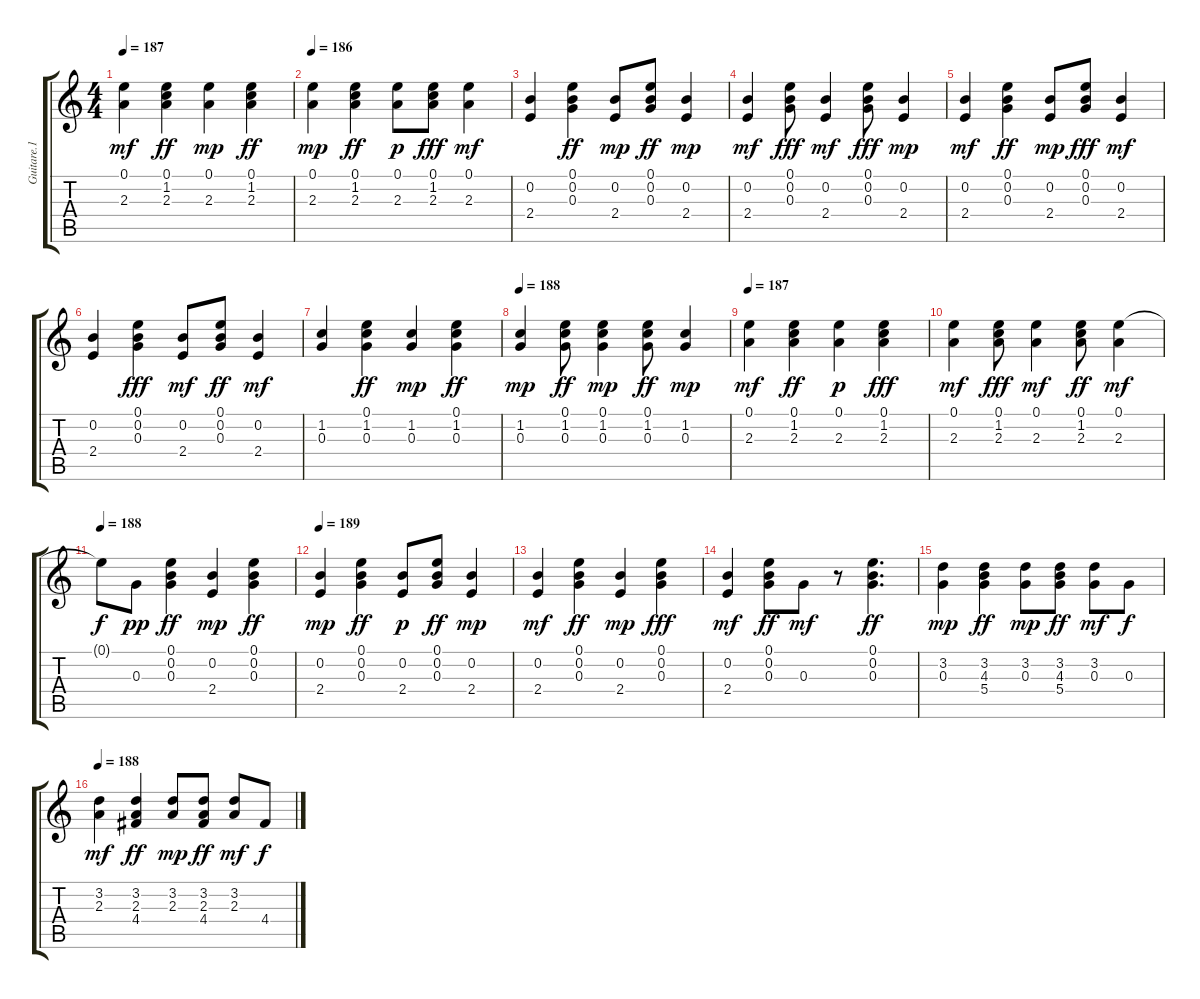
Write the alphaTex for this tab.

\track ("Guitare.1           " "Guitare.1 ") {instrument acousticguitarsteel}
\staff {score tabs}
\tuning (E4 B3 G3 D3 A2 E2) {hide}
\ts (4 4)
\tempo 187
\clef g2
\ks c
(0.1 2.3).4{dy mf} (0.1 1.2 2.3).4{dy ff} (0.1 2.3).4{dy mp} (0.1 1.2 2.3).4{dy ff} |
\tempo 186
(0.1 2.3).4{dy mp} (0.1 1.2 2.3).4{dy ff} (0.1 2.3).8{dy p} (0.1 1.2 2.3).8{dy fff} (0.1 2.3).4{dy mf} |
(0.2 2.4).4 (0.1 0.2 0.3).4{dy ff} (0.2 2.4).8{dy mp} (0.1 0.2 0.3).8{dy ff} (0.2 2.4).4{dy mp} |
(0.2 2.4).4{dy mf} (0.1 0.2 0.3).8{dy fff} (0.2 2.4).4{dy mf} (0.1 0.2 0.3).8{dy fff} (0.2 2.4).4{dy mp} |
(0.2 2.4).4{dy mf} (0.1 0.2 0.3).4{dy ff} (0.2 2.4).8{dy mp} (0.1 0.2 0.3).8{dy fff} (0.2 2.4).4{dy mf} |
(0.2 2.4).4 (0.1 0.2 0.3).4{dy fff} (0.2 2.4).8{dy mf} (0.1 0.2 0.3).8{dy ff} (0.2 2.4).4{dy mf} |
(1.2 0.3).4 (0.1 1.2 0.3).4{dy ff} (1.2 0.3).4{dy mp} (0.1 1.2 0.3).4{dy ff} |
\tempo 188
(1.2 0.3).4{dy mp} (0.1 1.2 0.3).8{dy ff} (0.1 1.2 0.3).4{dy mp} (0.1 1.2 0.3).8{dy ff} (1.2 0.3).4{dy mp} |
\tempo 187
(0.1 2.3).4{dy mf} (0.1 1.2 2.3).4{dy ff} (0.1 2.3).4{dy p} (0.1 1.2 2.3).4{dy fff} |
(0.1 2.3).4{dy mf} (0.1 1.2 2.3).8{dy fff} (0.1 2.3).4{dy mf} (0.1 1.2 2.3).8{dy ff} (0.1 2.3).4{dy mf} |
\tempo 188
0.1{t}.8{dy f} 0.3.8{dy pp} (0.1 0.2 0.3).4{dy ff} (0.2 2.4).4{dy mp} (0.1 0.2 0.3).4{dy ff} |
\tempo 189
(0.2 2.4).4{dy mp} (0.1 0.2 0.3).4{dy ff} (0.2 2.4).8{dy p} (0.1 0.2 0.3).8{dy ff} (0.2 2.4).4{dy mp} |
(0.2 2.4).4{dy mf} (0.1 0.2 0.3).4{dy ff} (0.2 2.4).4{dy mp} (0.1 0.2 0.3).4{dy fff} |
(0.2 2.4).4{dy mf} (0.1 0.2 0.3).8{dy ff} 0.3.8{dy mf} r.8 (0.1 0.2 0.3).4{d dy ff} |
(3.2 0.3).4{dy mp} (3.2 4.3 5.4).4{dy ff} (3.2 0.3).8{dy mp} (3.2 4.3 5.4).8{dy ff} (3.2 0.3).8{dy mf} 0.3.8{dy f} |
\tempo 188
(3.2 2.3).4{dy mf} (3.2 2.3 4.4).4{dy ff} (3.2 2.3).8{dy mp} (3.2 2.3 4.4).8{dy ff} (3.2 2.3).8{dy mf} 4.4.8{dy f}
